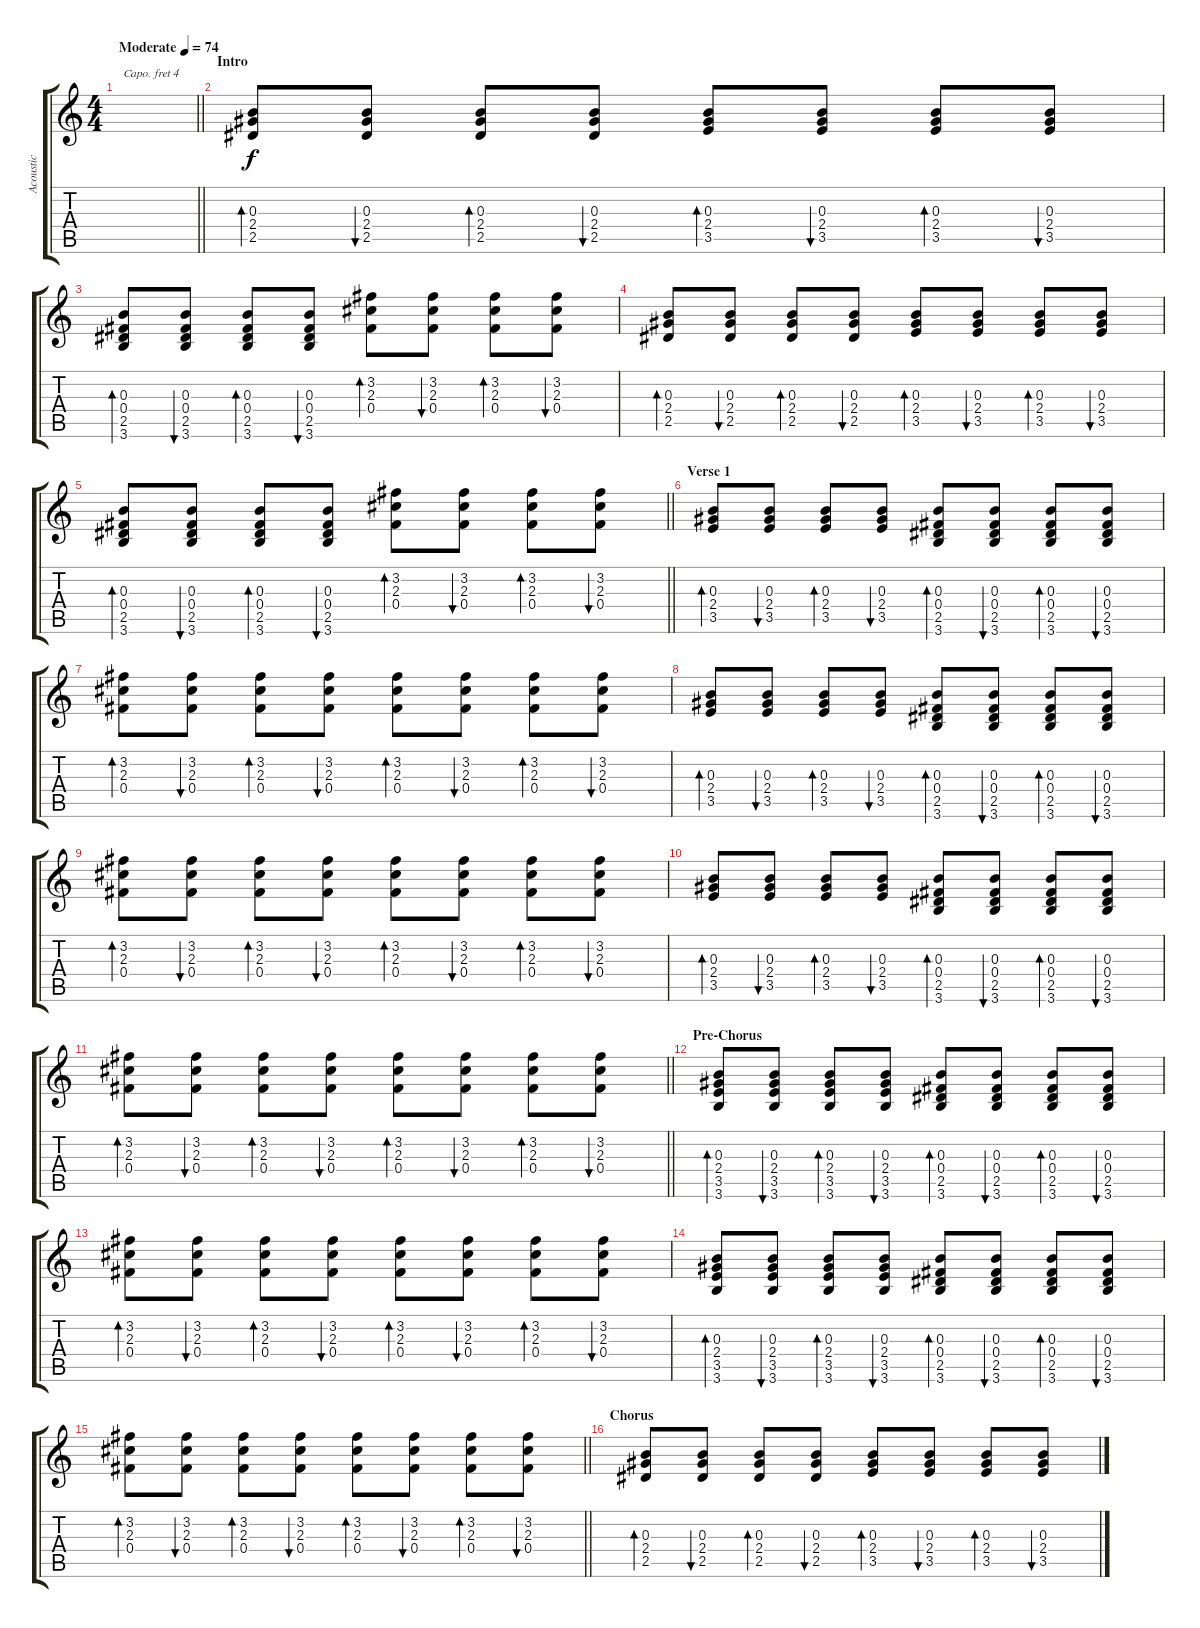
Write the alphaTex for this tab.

\track ("Acoustic" "Acoustic") {instrument acousticguitarsteel}
\staff {score tabs}
\capo 4
\tuning (E4 B3 G3 D3 A2 E2) {hide}
\ts (4 4)
\section ("" "")
\tempo (74 "Moderate")
\clef g2
\barLineRight lightlight
\ks c
|
\section ("" "Intro")
(0.3 2.4 2.5).8{bd 30} (0.3 2.4 2.5).8{bu 30} (0.3 2.4 2.5).8{bd 30} (0.3 2.4 2.5).8{bu 30} (0.3 2.4 3.5).8{bd 30} (0.3 2.4 3.5).8{bu 30} (0.3 2.4 3.5).8{bd 30} (0.3 2.4 3.5).8{bu 30} |
(0.3 0.4 2.5 3.6).8{bd 30} (0.3 0.4 2.5 3.6).8{bu 30} (0.3 0.4 2.5 3.6).8{bd 30} (0.3 0.4 2.5 3.6).8{bu 30} (3.2 2.3 0.4).8{bd 30} (3.2 2.3 0.4).8{bu 30} (3.2 2.3 0.4).8{bd 30} (3.2 2.3 0.4).8{bu 30} |
(0.3 2.4 2.5).8{bd 30} (0.3 2.4 2.5).8{bu 30} (0.3 2.4 2.5).8{bd 30} (0.3 2.4 2.5).8{bu 30} (0.3 2.4 3.5).8{bd 30} (0.3 2.4 3.5).8{bu 30} (0.3 2.4 3.5).8{bd 30} (0.3 2.4 3.5).8{bu 30} |
\barLineRight lightlight
(0.3 0.4 2.5 3.6).8{bd 30} (0.3 0.4 2.5 3.6).8{bu 30} (0.3 0.4 2.5 3.6).8{bd 30} (0.3 0.4 2.5 3.6).8{bu 30} (3.2 2.3 0.4).8{bd 30} (3.2 2.3 0.4).8{bu 30} (3.2 2.3 0.4).8{bd 30} (3.2 2.3 0.4).8{bu 30} |
\section ("" "Verse 1")
(0.3 2.4 3.5).8{bd 30} (0.3 2.4 3.5).8{bu 30} (0.3 2.4 3.5).8{bd 30} (0.3 2.4 3.5).8{bu 30} (0.3 0.4 2.5 3.6).8{bd 30} (0.3 0.4 2.5 3.6).8{bu 30} (0.3 0.4 2.5 3.6).8{bd 30} (0.3 0.4 2.5 3.6).8{bu 30} |
(3.2 2.3 0.4).8{bd 30} (3.2 2.3 0.4).8{bu 30} (3.2 2.3 0.4).8{bd 30} (3.2 2.3 0.4).8{bu 30} (3.2 2.3 0.4).8{bd 30} (3.2 2.3 0.4).8{bu 30} (3.2 2.3 0.4).8{bd 30} (3.2 2.3 0.4).8{bu 30} |
(0.3 2.4 3.5).8{bd 30} (0.3 2.4 3.5).8{bu 30} (0.3 2.4 3.5).8{bd 30} (0.3 2.4 3.5).8{bu 30} (0.3 0.4 2.5 3.6).8{bd 30} (0.3 0.4 2.5 3.6).8{bu 30} (0.3 0.4 2.5 3.6).8{bd 30} (0.3 0.4 2.5 3.6).8{bu 30} |
(3.2 2.3 0.4).8{bd 30} (3.2 2.3 0.4).8{bu 30} (3.2 2.3 0.4).8{bd 30} (3.2 2.3 0.4).8{bu 30} (3.2 2.3 0.4).8{bd 30} (3.2 2.3 0.4).8{bu 30} (3.2 2.3 0.4).8{bd 30} (3.2 2.3 0.4).8{bu 30} |
(0.3 2.4 3.5).8{bd 30} (0.3 2.4 3.5).8{bu 30} (0.3 2.4 3.5).8{bd 30} (0.3 2.4 3.5).8{bu 30} (0.3 0.4 2.5 3.6).8{bd 30} (0.3 0.4 2.5 3.6).8{bu 30} (0.3 0.4 2.5 3.6).8{bd 30} (0.3 0.4 2.5 3.6).8{bu 30} |
\barLineRight lightlight
(3.2 2.3 0.4).8{bd 30} (3.2 2.3 0.4).8{bu 30} (3.2 2.3 0.4).8{bd 30} (3.2 2.3 0.4).8{bu 30} (3.2 2.3 0.4).8{bd 30} (3.2 2.3 0.4).8{bu 30} (3.2 2.3 0.4).8{bd 30} (3.2 2.3 0.4).8{bu 30} |
\section ("" "Pre-Chorus")
(0.3 2.4 3.5 3.6).8{bd 30} (0.3 2.4 3.5 3.6).8{bu 30} (0.3 2.4 3.5 3.6).8{bd 30} (0.3 2.4 3.5 3.6).8{bu 30} (0.3 0.4 2.5 3.6).8{bd 30} (0.3 0.4 2.5 3.6).8{bu 30} (0.3 0.4 2.5 3.6).8{bd 30} (0.3 0.4 2.5 3.6).8{bu 30} |
(3.2 2.3 0.4).8{bd 30} (3.2 2.3 0.4).8{bu 30} (3.2 2.3 0.4).8{bd 30} (3.2 2.3 0.4).8{bu 30} (3.2 2.3 0.4).8{bd 30} (3.2 2.3 0.4).8{bu 30} (3.2 2.3 0.4).8{bd 30} (3.2 2.3 0.4).8{bu 30} |
(0.3 2.4 3.5 3.6).8{bd 30} (0.3 2.4 3.5 3.6).8{bu 30} (0.3 2.4 3.5 3.6).8{bd 30} (0.3 2.4 3.5 3.6).8{bu 30} (0.3 0.4 2.5 3.6).8{bd 30} (0.3 0.4 2.5 3.6).8{bu 30} (0.3 0.4 2.5 3.6).8{bd 30} (0.3 0.4 2.5 3.6).8{bu 30} |
\barLineRight lightlight
(3.2 2.3 0.4).8{bd 30} (3.2 2.3 0.4).8{bu 30} (3.2 2.3 0.4).8{bd 30} (3.2 2.3 0.4).8{bu 30} (3.2 2.3 0.4).8{bd 30} (3.2 2.3 0.4).8{bu 30} (3.2 2.3 0.4).8{bd 30} (3.2 2.3 0.4).8{bu 30} |
\section ("" "Chorus")
(0.3 2.4 2.5).8{bd 30} (0.3 2.4 2.5).8{bu 30} (0.3 2.4 2.5).8{bd 30} (0.3 2.4 2.5).8{bu 30} (0.3 2.4 3.5).8{bd 30} (0.3 2.4 3.5).8{bu 30} (0.3 2.4 3.5).8{bd 30} (0.3 2.4 3.5).8{bu 30}
